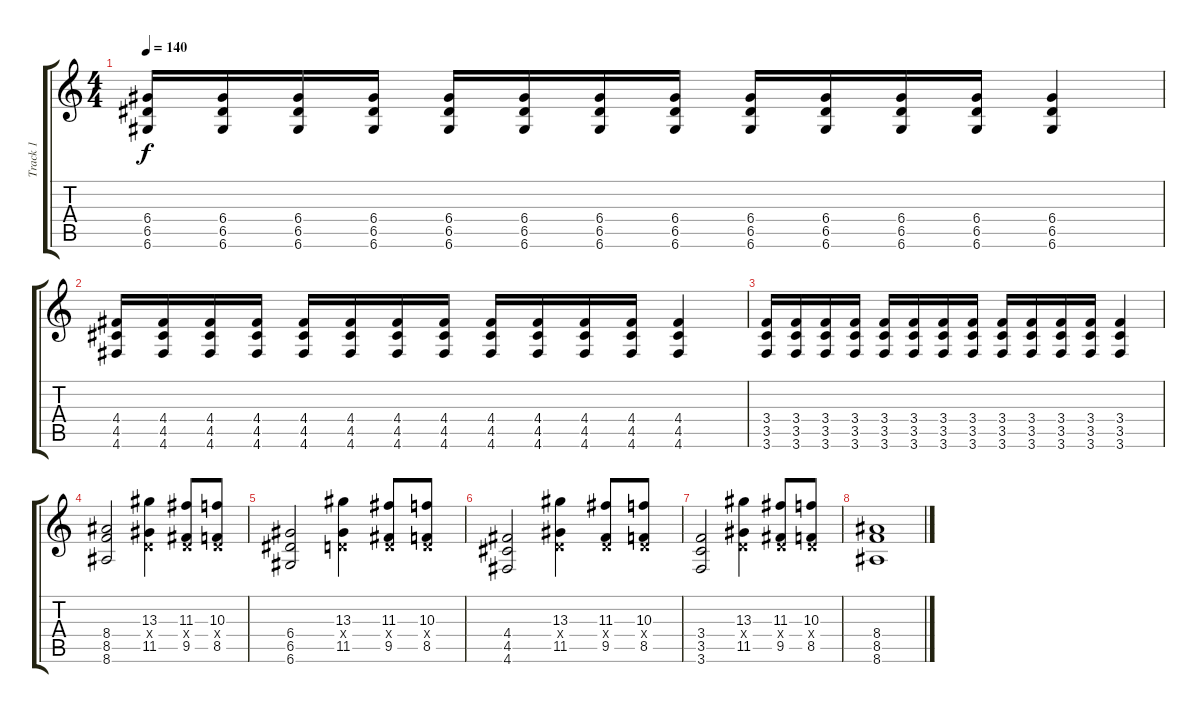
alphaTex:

\track ("Track 1" "Track 1") {instrument distortionguitar}
\staff {score tabs}
\tuning (E4 B3 G3 D3 A2 D2) {hide}
\ts (4 4)
\tempo 140
\clef g2
\ks c
(6.4 6.5 6.6).16{dy f} (6.4 6.5 6.6).16 (6.4 6.5 6.6).16 (6.4 6.5 6.6).16 (6.4 6.5 6.6).16 (6.4 6.5 6.6).16 (6.4 6.5 6.6).16 (6.4 6.5 6.6).16 (6.4 6.5 6.6).16 (6.4 6.5 6.6).16 (6.4 6.5 6.6).16 (6.4 6.5 6.6).16 (6.4 6.5 6.6).4 |
(4.4 4.5 4.6).16 (4.4 4.5 4.6).16 (4.4 4.5 4.6).16 (4.4 4.5 4.6).16 (4.4 4.5 4.6).16 (4.4 4.5 4.6).16 (4.4 4.5 4.6).16 (4.4 4.5 4.6).16 (4.4 4.5 4.6).16 (4.4 4.5 4.6).16 (4.4 4.5 4.6).16 (4.4 4.5 4.6).16 (4.4 4.5 4.6).4 |
(3.4 3.5 3.6).16 (3.4 3.5 3.6).16 (3.4 3.5 3.6).16 (3.4 3.5 3.6).16 (3.4 3.5 3.6).16 (3.4 3.5 3.6).16 (3.4 3.5 3.6).16 (3.4 3.5 3.6).16 (3.4 3.5 3.6).16 (3.4 3.5 3.6).16 (3.4 3.5 3.6).16 (3.4 3.5 3.6).16 (3.4 3.5 3.6).4 |
(8.4 8.5 8.6).2 (13.3 0.4{x} 11.5).4 (11.3 0.4{x} 9.5).8 (10.3 0.4{x} 8.5).8 |
(6.4 6.5 6.6).2 (13.3 0.4{x} 11.5).4 (11.3 0.4{x} 9.5).8 (10.3 0.4{x} 8.5).8 |
(4.4 4.5 4.6).2 (13.3 0.4{x} 11.5).4 (11.3 0.4{x} 9.5).8 (10.3 0.4{x} 8.5).8 |
(3.4 3.5 3.6).2 (13.3 0.4{x} 11.5).4 (11.3 0.4{x} 9.5).8 (10.3 0.4{x} 8.5).8 |
(8.4 8.5 8.6).1
